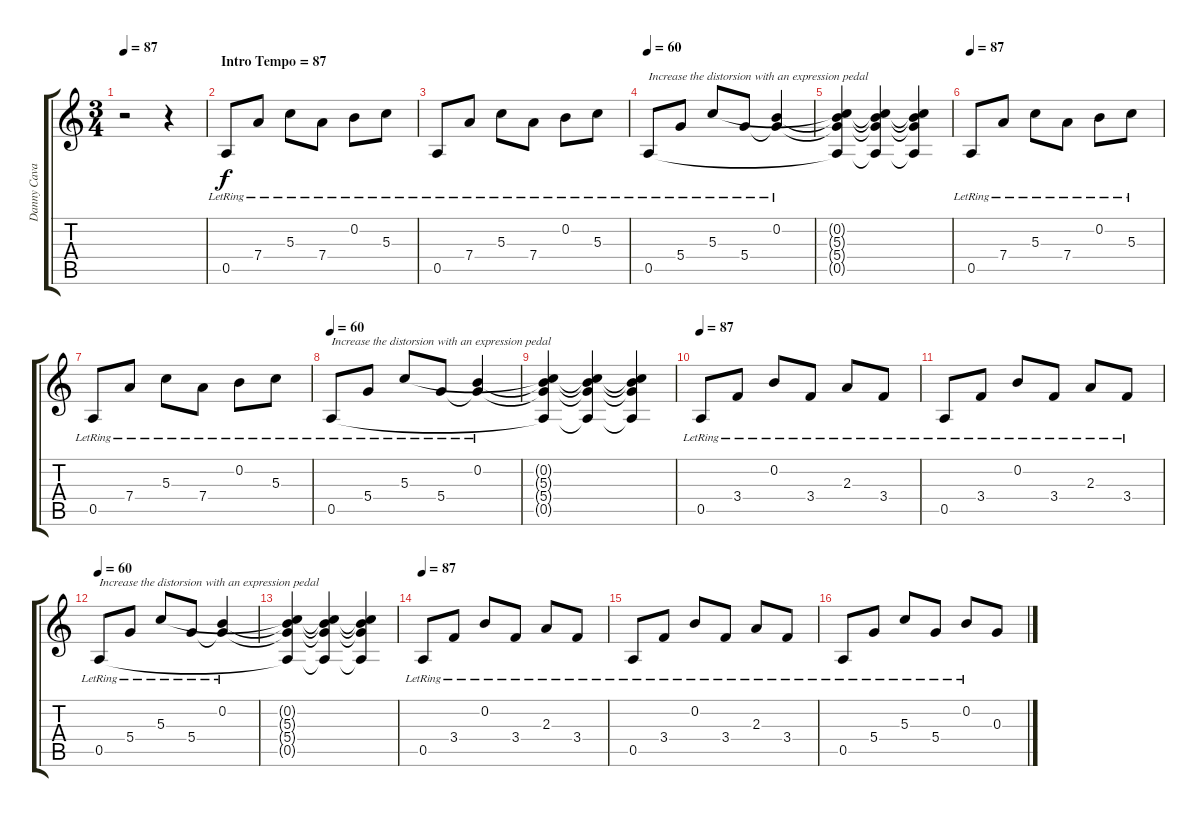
\track ("Danny Cavanagh (Electric Guitar)" "Danny Cava") {instrument electricguitarjazz}
\staff {score tabs}
\tuning (E4 B3 G3 D3 A2 E2) {hide}
\ts (3 4)
\tempo 87
\clef g2
\ks c
r.2{dy f instrument electricguitarjazz} r.4 |
\section ("" "Intro Tempo = 87")
0.5{lr}.8 7.4{lr}.8 5.3{lr}.8 7.4{lr}.8 0.2{lr}.8 5.3{lr}.8 |
0.5{lr}.8 7.4{lr}.8 5.3{lr}.8 7.4{lr}.8 0.2{lr}.8 5.3{lr}.8 |
\tempo 60
0.5{lr}.8{txt "Increase the distorsion with an expression pedal"} 5.4{lr}.8 5.3{lr}.8 5.4{lr}.8 (0.2{lr} 5.4{t}).4 |
(0.2{t} 5.3{t} 5.4{t} 0.5{t}).4 (0.2{t} 5.3{t} 5.4{t} 0.5{t}).4 (0.2{t} 5.3{t} 5.4{t} 0.5{t}).4 |
\tempo 87
0.5{lr}.8 7.4{lr}.8 5.3{lr}.8 7.4{lr}.8 0.2{lr}.8 5.3{lr}.8 |
0.5{lr}.8 7.4{lr}.8 5.3{lr}.8 7.4{lr}.8 0.2{lr}.8 5.3{lr}.8 |
\tempo 60
0.5{lr}.8{txt "Increase the distorsion with an expression pedal"} 5.4{lr}.8 5.3{lr}.8 5.4{lr}.8 (0.2{lr} 5.4{t}).4 |
(0.2{t} 5.3{t} 5.4{t} 0.5{t}).4 (0.2{t} 5.3{t} 5.4{t} 0.5{t}).4 (0.2{t} 5.3{t} 5.4{t} 0.5{t}).4 |
\tempo 87
0.5{lr}.8 3.4{lr}.8 0.2{lr}.8 3.4{lr}.8 2.3{lr}.8 3.4{lr}.8 |
0.5{lr}.8 3.4{lr}.8 0.2{lr}.8 3.4{lr}.8 2.3{lr}.8 3.4{lr}.8 |
\tempo 60
0.5{lr}.8{txt "Increase the distorsion with an expression pedal"} 5.4{lr}.8 5.3{lr}.8 5.4{lr}.8 (0.2{lr} 5.4{t}).4 |
(0.2{t} 5.3{t} 5.4{t} 0.5{t}).4 (0.2{t} 5.3{t} 5.4{t} 0.5{t}).4 (0.2{t} 5.3{t} 5.4{t} 0.5{t}).4 |
\tempo 87
0.5{lr}.8 3.4{lr}.8 0.2{lr}.8 3.4{lr}.8 2.3{lr}.8 3.4{lr}.8 |
0.5{lr}.8 3.4{lr}.8 0.2{lr}.8 3.4{lr}.8 2.3{lr}.8 3.4{lr}.8 |
0.5{lr}.8 5.4{lr}.8 5.3{lr}.8 5.4{lr}.8 0.2{lr}.8 0.3.8
